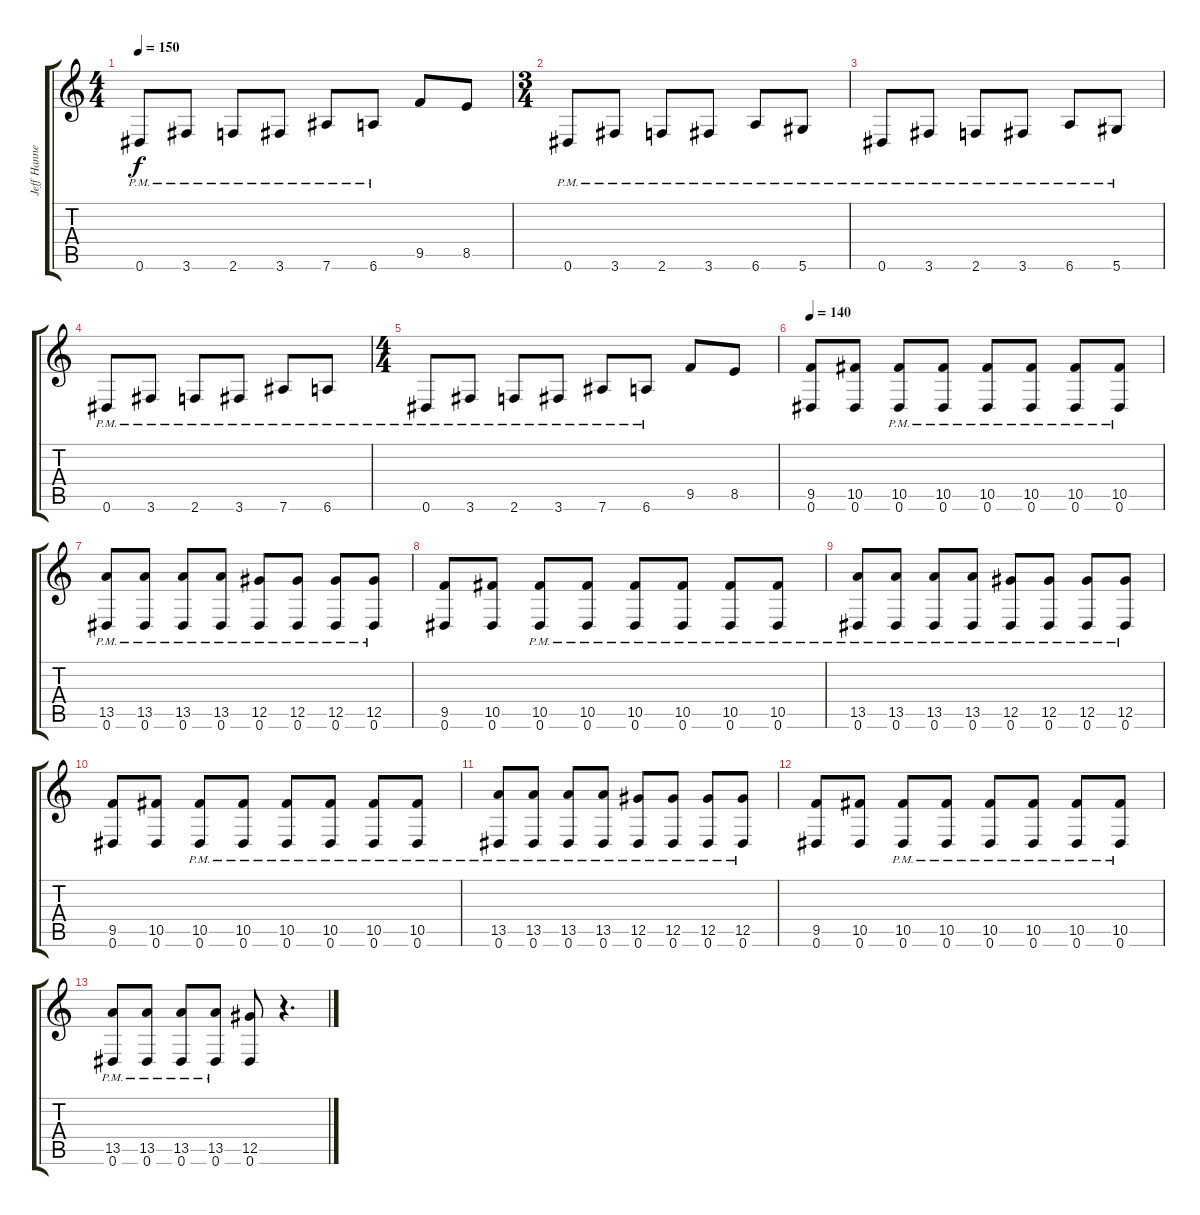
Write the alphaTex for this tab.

\track ("Jeff Hanneman" "Jeff Hanne") {instrument distortionguitar}
\staff {score tabs}
\tuning (Eb4 Bb3 Gb3 Db3 Ab2 Eb2) {hide}
\ts (4 4)
\tempo 150
\clef g2
\ks c
0.6{pm}.8{dy f} 3.6{pm}.8 2.6{pm}.8 3.6{pm}.8 7.6{pm}.8 6.6{pm}.8 9.5.8 8.5.8 |
\ts (3 4)
0.6{pm}.8 3.6{pm}.8 2.6{pm}.8 3.6{pm}.8 6.6{pm}.8 5.6{pm}.8 |
0.6{pm}.8 3.6{pm}.8 2.6{pm}.8 3.6{pm}.8 6.6{pm}.8 5.6{pm}.8 |
0.6{pm}.8 3.6{pm}.8 2.6{pm}.8 3.6{pm}.8 7.6{pm}.8 6.6{pm}.8 |
\ts (4 4)
0.6{pm}.8 3.6{pm}.8 2.6{pm}.8 3.6{pm}.8 7.6{pm}.8 6.6{pm}.8 9.5.8 8.5.8 |
\tempo 140
(9.5 0.6).8{instrument distortionguitar} (10.5 0.6).8 (10.5{pm} 0.6{pm}).8 (10.5{pm} 0.6{pm}).8 (10.5{pm} 0.6{pm}).8 (10.5{pm} 0.6{pm}).8 (10.5{pm} 0.6{pm}).8 (10.5{pm} 0.6{pm}).8 |
(13.5{pm} 0.6{pm}).8 (13.5{pm} 0.6{pm}).8 (13.5{pm} 0.6{pm}).8 (13.5{pm} 0.6{pm}).8 (12.5{pm} 0.6{pm}).8 (12.5{pm} 0.6{pm}).8 (12.5{pm} 0.6{pm}).8 (12.5{pm} 0.6{pm}).8 |
(9.5 0.6).8 (10.5 0.6).8 (10.5{pm} 0.6{pm}).8 (10.5{pm} 0.6{pm}).8 (10.5{pm} 0.6{pm}).8 (10.5{pm} 0.6{pm}).8 (10.5{pm} 0.6{pm}).8 (10.5{pm} 0.6{pm}).8 |
(13.5{pm} 0.6{pm}).8 (13.5{pm} 0.6{pm}).8 (13.5{pm} 0.6{pm}).8 (13.5{pm} 0.6{pm}).8 (12.5{pm} 0.6{pm}).8 (12.5{pm} 0.6{pm}).8 (12.5{pm} 0.6{pm}).8 (12.5{pm} 0.6{pm}).8 |
(9.5 0.6).8 (10.5 0.6).8 (10.5{pm} 0.6{pm}).8 (10.5{pm} 0.6{pm}).8 (10.5{pm} 0.6{pm}).8 (10.5{pm} 0.6{pm}).8 (10.5{pm} 0.6{pm}).8 (10.5{pm} 0.6{pm}).8 |
(13.5{pm} 0.6{pm}).8 (13.5{pm} 0.6{pm}).8 (13.5{pm} 0.6{pm}).8 (13.5{pm} 0.6{pm}).8 (12.5{pm} 0.6{pm}).8 (12.5{pm} 0.6{pm}).8 (12.5{pm} 0.6{pm}).8 (12.5{pm} 0.6{pm}).8 |
(9.5 0.6).8 (10.5 0.6).8 (10.5{pm} 0.6{pm}).8 (10.5{pm} 0.6{pm}).8 (10.5{pm} 0.6{pm}).8 (10.5{pm} 0.6{pm}).8 (10.5{pm} 0.6{pm}).8 (10.5{pm} 0.6{pm}).8 |
(13.5{pm} 0.6{pm}).8 (13.5{pm} 0.6{pm}).8 (13.5{pm} 0.6{pm}).8 (13.5{pm} 0.6{pm}).8 (12.5 0.6).8 r.4{d}
